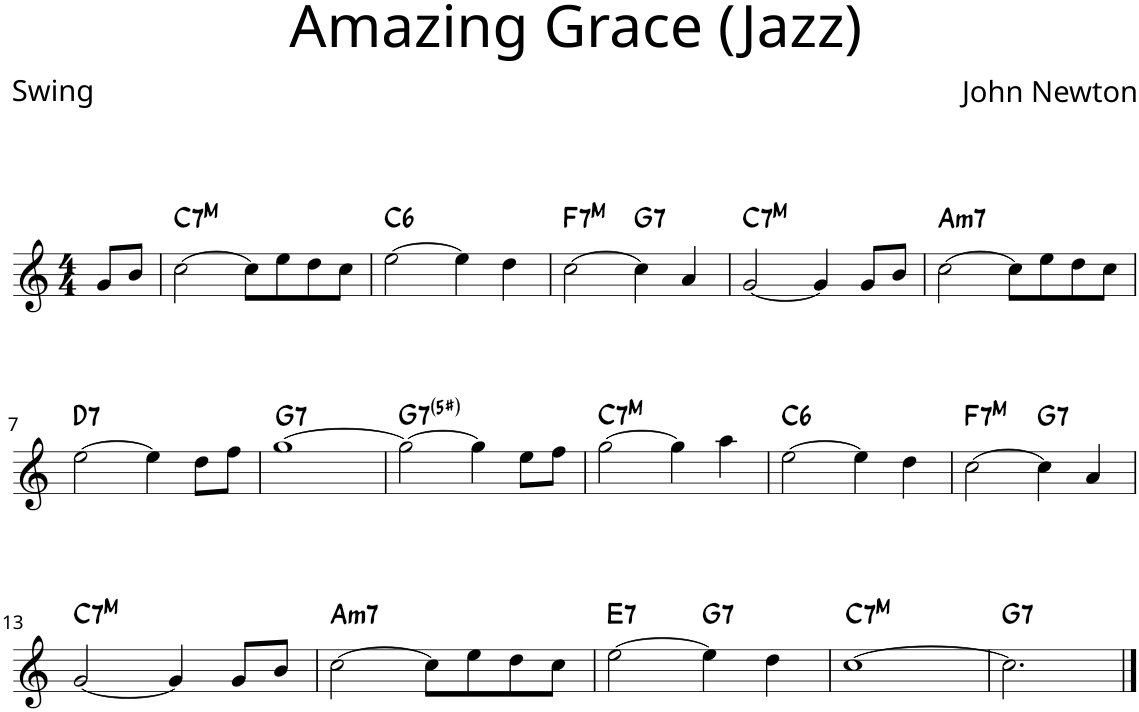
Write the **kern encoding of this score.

**kern	**harte
*part1	*part1
*staff1	*
*I"Piano	*
*I'Pno.	*
*clefG2	*
*k[]	*
*M4/4	*
=1	=1
8g/L	.
8b/J	.
=2	=2
!	!LO:H:kt=7
[2cc\	C:7
8cc\L]	.
8ee\	.
8dd\	.
8cc\J	.
=3	=3
!	!LO:H:kt=6
[2ee\	C:maj6
4ee\]	.
4dd\	.
=4	=4
!	!LO:H:kt=7
[2cc\	F:7
!	!LO:H:kt=7
4cc\]	G:7
4a/	.
=5	=5
!	!LO:H:kt=7
[2g/	C:7
4g/]	.
8g/L	.
8bn/J	.
=6	=6
!	!LO:H:kt=m7
[2cc\	A:min7
8cc\L]	.
8ee\	.
8dd\	.
8cc\J	.
!!LO:LB:g=z
=7	=7
!	!LO:H:kt=7
[2ee\	D:7
4ee\]	.
8dd\L	.
8ffn\J	.
=8	=8
!	!LO:H:kt=7
[1gg	G:7
=9	=9
2gg\_	G:maj(5,#7)
4gg\]	.
8ee\L	.
8ffn\J	.
=10	=10
!	!LO:H:kt=7
[2gg\	C:7
4gg\]	.
4aa\	.
=11	=11
!	!LO:H:kt=6
[2ee\	C:maj6
4ee\]	.
4dd\	.
=12	=12
!	!LO:H:kt=7
[2cc\	F:7
!	!LO:H:kt=7
4cc\]	G:7
4a/	.
!!LO:LB:g=z
=13	=13
!	!LO:H:kt=7
[2g/	C:7
4g/]	.
8g/L	.
8bn/J	.
=14	=14
!	!LO:H:kt=m7
[2cc\	A:min7
8cc\L]	.
8ee\	.
8dd\	.
8cc\J	.
=15	=15
!	!LO:H:kt=7
[2ee\	E:7
!	!LO:H:kt=7
4ee\]	G:7
4dd\	.
=16	=16
!	!LO:H:kt=7
[1cc	C:7
=17	=17
!	!LO:H:kt=7
2.cc\]	G:7
==	==
*-	*-
